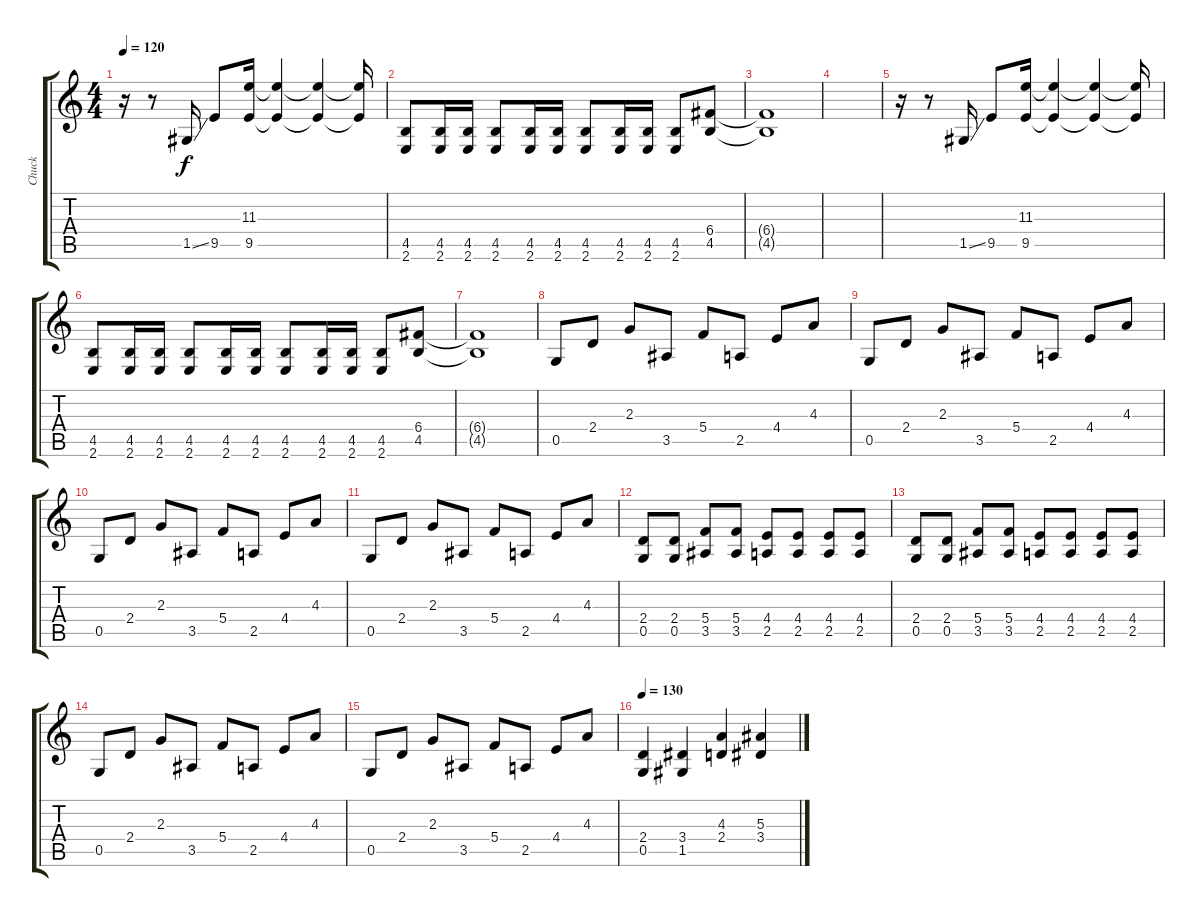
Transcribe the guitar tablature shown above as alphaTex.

\track ("Chuck" "Chuck") {instrument distortionguitar}
\staff {score tabs}
\tuning (D4 A3 F3 C3 G2 D2) {hide}
\ts (4 4)
\tempo 120
\clef g2
\ks c
r.16{dy f} r.8 1.5{ss}.16 9.5.8 (11.3 9.5).16 (11.3{t} 9.5{t}).4 (11.3{t} 9.5{t}).4 (11.3{t} 9.5{t}).16 |
(4.5 2.6).8 (4.5 2.6).16 (4.5 2.6).16 (4.5 2.6).8 (4.5 2.6).16 (4.5 2.6).16 (4.5 2.6).8 (4.5 2.6).16 (4.5 2.6).16 (4.5 2.6).8 (6.4 4.5).8 |
(6.4{t} 4.5{t}).1 |
|
r.16 r.8 1.5{ss}.16 9.5.8 (11.3 9.5).16 (11.3{t} 9.5{t}).4 (11.3{t} 9.5{t}).4 (11.3{t} 9.5{t}).16 |
(4.5 2.6).8 (4.5 2.6).16 (4.5 2.6).16 (4.5 2.6).8 (4.5 2.6).16 (4.5 2.6).16 (4.5 2.6).8 (4.5 2.6).16 (4.5 2.6).16 (4.5 2.6).8 (6.4 4.5).8 |
(6.4{t} 4.5{t}).1 |
0.5.8 2.4.8 2.3.8 3.5.8 5.4.8 2.5.8 4.4.8 4.3.8 |
0.5.8 2.4.8 2.3.8 3.5.8 5.4.8 2.5.8 4.4.8 4.3.8 |
0.5.8 2.4.8 2.3.8 3.5.8 5.4.8 2.5.8 4.4.8 4.3.8 |
0.5.8 2.4.8 2.3.8 3.5.8 5.4.8 2.5.8 4.4.8 4.3.8 |
(2.4 0.5).8 (2.4 0.5).8 (5.4 3.5).8 (5.4 3.5).8 (4.4 2.5).8 (4.4 2.5).8 (4.4 2.5).8 (4.4 2.5).8 |
(2.4 0.5).8 (2.4 0.5).8 (5.4 3.5).8 (5.4 3.5).8 (4.4 2.5).8 (4.4 2.5).8 (4.4 2.5).8 (4.4 2.5).8 |
0.5.8 2.4.8 2.3.8 3.5.8 5.4.8 2.5.8 4.4.8 4.3.8 |
0.5.8 2.4.8 2.3.8 3.5.8 5.4.8 2.5.8 4.4.8 4.3.8 |
\tempo 130
(2.4 0.5).4 (3.4 1.5).4 (4.3 2.4).4 (5.3 3.4).4
